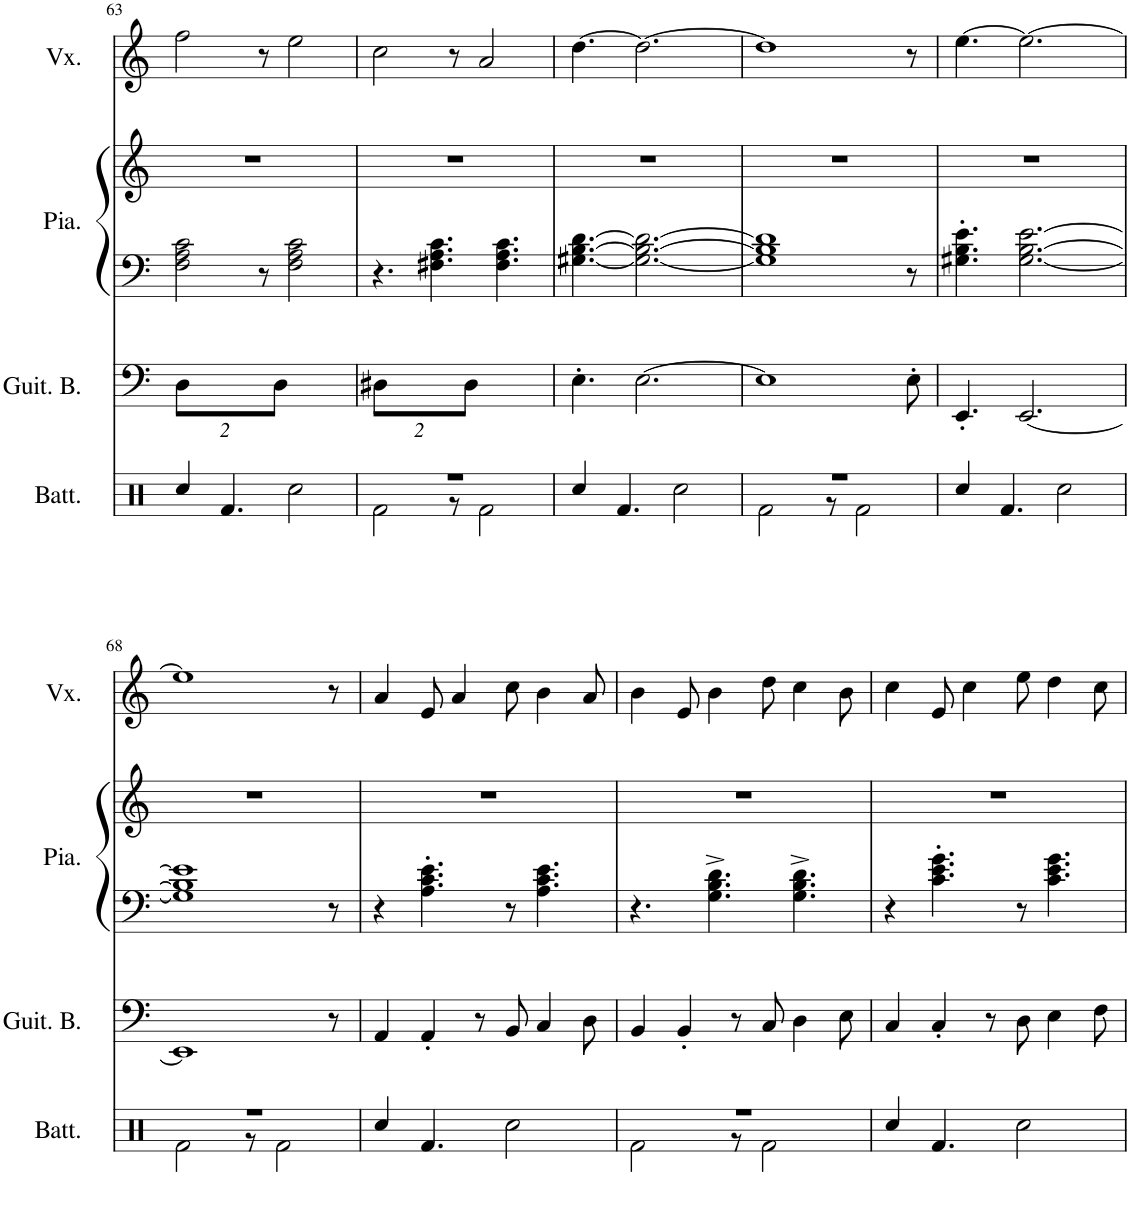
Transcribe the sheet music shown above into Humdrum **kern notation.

**kern	**kern	**kern	**kern	**kern
*part4	*part3	*part2	*part2	*part1
*staff5	*staff4	*staff3	*staff2	*staff1
*I"Batterie	*I"Guitare basse	*I"Piano	*	*I"Voix
*I'Batt.	*I'Guit. B.	*I'Pia.	*	*I'Vx.
!!LO:PB:g=z
*clefX	*clefF4	*clefF4	*clefG2	*clefG2
*	*Trd7c12	*	*	*
*k[]	*k[]	*k[]	*k[]	*k[]
*M9/8	*M9/8	*M9/8	*M9/8	*M9/8
*	*Xbrackettup	*	*	*
=63	=63	=63	=63	=63
4Rcc/	16%9D\L	2F\ 2A\ 2c\	8%9r	2ff\
4.Rf/	.	.	.	.
.	.	8r	.	8r
.	16%9D\J	.	.	.
2Rcc\	.	2F\ 2A\ 2c\	.	2ee\
=64	=64	=64	=64	=64
*^	*	*	*	*
8%9r	2Rf\	16%9D#X\L	4.r	8%9r	2cc\
.	.	.	4.F#X\ 4.A\ 4.c\	.	.
.	8r	.	.	.	8r
.	.	16%9D#\J	.	.	.
.	2Rf\	.	.	.	2a/
.	.	.	4.F#\ 4.A\ 4.c\	.	.
*v	*v	*	*	*	*
=65	=65	=65	=65	=65
4Rcc/	4.E'\	[4.G#X\ [4.B\ [4.d\	8%9r	[4.dd\
4.Rf/	.	.	.	.
.	[2.E\	2.G#\_ 2.B\_ 2.d\_	.	2.dd\_
2Rcc\	.	.	.	.
=66	=66	=66	=66	=66
*^	*	*	*	*
8%9r	2Rf\	1E]	1G#] 1B] 1d]	8%9r	1dd]
.	8r	.	.	.	.
.	2Rf\	.	.	.	.
.	.	8E'\	8r	.	8r
*v	*v	*	*	*	*
=67	=67	=67	=67	=67
4Rcc/	4.EE'/	4.G#X\' 4.B\' 4.e\'	8%9r	[4.ee\
4.Rf/	.	.	.	.
.	[2.EE/	[2.G#\ [2.B\ [2.e\	.	2.ee\_
2Rcc\	.	.	.	.
!!LO:LB:g=z
=68	=68	=68	=68	=68
*^	*	*	*	*
8%9r	2Rf\	1EE]	1G#] 1B] 1e]	8%9r	1ee]
.	8r	.	.	.	.
.	2Rf\	.	.	.	.
.	.	8r	8r	.	8r
*v	*v	*	*	*	*
=69	=69	=69	=69	=69
4Rcc/	4AA/	4r	8%9r	4a/
4.Rf/	4AA'/	4.A\' 4.c\' 4.e\'	.	8e/
.	.	.	.	4a/
.	8r	.	.	.
2Rcc\	8BB/	8r	.	8cc\
.	4C/	4.A\ 4.c\ 4.e\	.	4b\
.	8D\	.	.	8a/
=70	=70	=70	=70	=70
*^	*	*	*	*
8%9r	2Rf\	4BB/	4.r	8%9r	4b\
.	.	4BB'/	.	.	8e/
.	.	.	4.G\^ 4.B\^ 4.d\^	.	4b\
.	8r	8r	.	.	.
.	2Rf\	8C/	.	.	8dd\
.	.	4D\	4.G\^ 4.B\^ 4.d\^	.	4cc\
.	.	8E\	.	.	8b\
*v	*v	*	*	*	*
=71	=71	=71	=71	=71
4Rcc/	4C/	4r	8%9r	4cc\
4.Rf/	4C'/	4.c\' 4.e\' 4.g\'	.	8e/
.	.	.	.	4cc\
.	8r	.	.	.
2Rcc\	8D\	8r	.	8ee\
.	4E\	4.c\ 4.e\ 4.g\	.	4dd\
.	8F\	.	.	8cc\
=	=	=	=	=
*-	*-	*-	*-	*-
